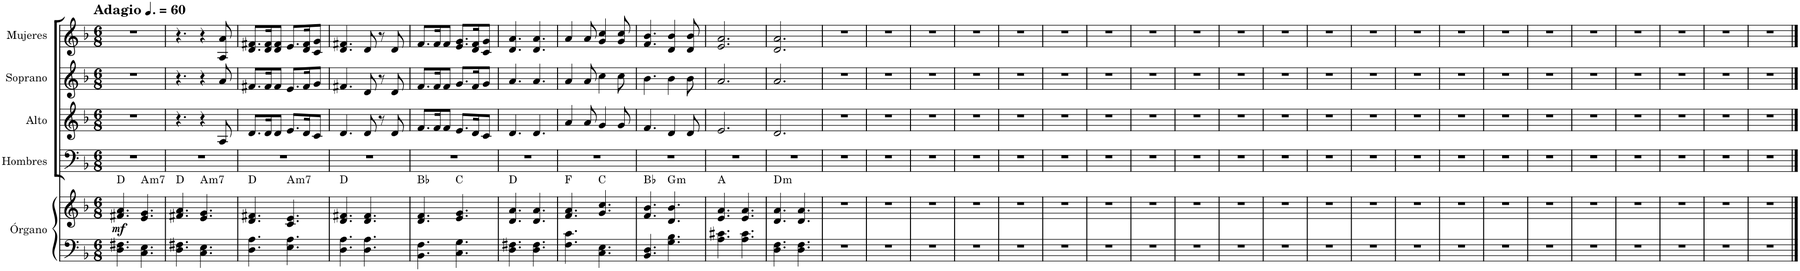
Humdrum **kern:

**kern	**kern	**dynam	**harte	**kern	**kern	**kern	**kern
*part5	*part5	*part5	*part5	*part4	*part3	*part2	*part1
*staff6	*staff5	*staff5/6	*	*staff4	*staff3	*staff2	*staff1
*I"Órgano	*	*	*	*I"Hombres	*I"Alto	*I"Soprano	*I"Mujeres
*	*	*	*	*I'H.	*I'A.	*I'S.	*
*clefF4	*clefG2	*	*	*clefF4	*clefG2	*clefG2	*clefG2
*k[b-]	*k[b-]	*	*	*k[b-]	*k[b-]	*k[b-]	*k[b-]
*M6/8	*M6/8	*	*	*M6/8	*M6/8	*M6/8	*M6/8
*MM90	*MM90	*	*	*MM90	*MM90	*MM90	*MM90
=1	=1	=1	=1	=1	=1	=1	=1
!	!	!	!	!	!	!	!LO:TX:a:B:t=Adagio
!	!	!LO:DY:b	!	!	!	!	!
4.D\ 4.F#X\	4.f#X/ 4.a/	mf	D:maj	2.r	2.r	2.r	2.r
!	!	!	!LO:H:kt=m7	!	!	!	!
4.C\ 4.E\	4.e/ 4.g/	.	A:min7	.	.	.	.
=2	=2	=2	=2	=2	=2	=2	=2
4.D\ 4.F#X\	4.f#X/ 4.a/	.	D:maj	2.r	4.r	4.r	4.r
!	!	!	!LO:H:kt=m7	!	!	!	!
4.C\ 4.E\	4.e/ 4.g/	.	A:min7	.	4r	4r	4r
.	.	.	.	.	8A/	8a/	8A/ 8a/
=3	=3	=3	=3	=3	=3	=3	=3
4.D\ 4.A\	4.d/ 4.f#X/	.	D:maj	2.r	8.d/L	8.f#X/L	8.d/ 8.f#X/L
.	.	.	.	.	16d/K	16f#/K	16d/ 16f#/K
.	.	.	.	.	8d/J	8f#/J	8d/ 8f#/J
!	!	!	!LO:H:kt=m7	!	!	!	!
4.E\ 4.A\	4.c/ 4.e/	.	A:min7	.	8.e/L	8.e/L	8.e/L
.	.	.	.	.	16d/K	16f#/K	16d/ 16f#/K
.	.	.	.	.	8c/J	8g/J	8c/ 8g/J
=4	=4	=4	=4	=4	=4	=4	=4
4.D\ 4.A\	4.d/ 4.f#X/	.	D:maj	2.r	4.d/	4.f#X/	4.d/ 4.f#X/
4.D\ 4.A\	4.d/ 4.f#/	.	.	.	8d/	8d/	8d/
.	.	.	.	.	8r	8r	8r
.	.	.	.	.	8d/	8d/	8d/
=5	=5	=5	=5	=5	=5	=5	=5
4.BB-\ 4.F\	4.d/ 4.f/	.	Bb:maj	2.r	8.f/L	8.f/L	8.f/L
.	.	.	.	.	16f/K	16f/K	16f/K
.	.	.	.	.	8f/J	8f/J	8f/J
4.C\ 4.G\	4.e/ 4.g/	.	C:maj	.	8.e/L	8.g/L	8.e/ 8.g/L
.	.	.	.	.	16d/K	16f/K	16d/ 16f/K
.	.	.	.	.	8c/J	8g/J	8c/ 8g/J
=6	=6	=6	=6	=6	=6	=6	=6
4.D\ 4.F#X\	4.d/ 4.a/	.	D:maj	2.r	4.d/	4.a/	4.d/ 4.a/
4.D\ 4.F#\	4.d/ 4.a/	.	.	.	4.d/	4.a/	4.d/ 4.a/
=7	=7	=7	=7	=7	=7	=7	=7
4.F\ 4.c\	4.f/ 4.a/	.	F:maj	2.r	4a/	4a/	4a/
.	.	.	.	.	8a/	8a/	8a/
4.C\ 4.E\	4.g/ 4.cc/	.	C:maj	.	4g/	4cc\	4g/ 4cc/
.	.	.	.	.	8g/	8cc\	8g/ 8cc/
=8	=8	=8	=8	=8	=8	=8	=8
4.BB-/ 4.D/	4.f/ 4.b-/	.	Bb:maj	2.r	4.f/	4.b-\	4.f/ 4.b-/
!	!	!	!LO:H:kt=m	!	!	!	!
4.G\ 4.B-\	4.d/ 4.b-/	.	G:min	.	4d/	4b-\	4d/ 4b-/
.	.	.	.	.	8d/	8b-\	8d/ 8b-/
=9	=9	=9	=9	=9	=9	=9	=9
4.A\ 4.c#X\	4.e/ 4.a/	.	A:maj	2.r	2.e/	2.a/	2.e/ 2.a/
4.A\ 4.c#\	4.e/ 4.a/	.	.	.	.	.	.
=10	=10	=10	=10	=10	=10	=10	=10
!	!	!	!LO:H:kt=m	!	!	!	!
4.D\ 4.F\	4.d/ 4.a/	.	D:min	2.r	2.d/	2.a/	2.d/ 2.a/
4.D\ 4.F\	4.d/ 4.a/	.	.	.	.	.	.
=11	=11	=11	=11	=11	=11	=11	=11
2.r	2.r	.	.	2.r	2.r	2.r	2.r
=12	=12	=12	=12	=12	=12	=12	=12
2.r	2.r	.	.	2.r	2.r	2.r	2.r
=13	=13	=13	=13	=13	=13	=13	=13
2.r	2.r	.	.	2.r	2.r	2.r	2.r
=14	=14	=14	=14	=14	=14	=14	=14
2.r	2.r	.	.	2.r	2.r	2.r	2.r
=15	=15	=15	=15	=15	=15	=15	=15
2.r	2.r	.	.	2.r	2.r	2.r	2.r
=16	=16	=16	=16	=16	=16	=16	=16
2.r	2.r	.	.	2.r	2.r	2.r	2.r
=17	=17	=17	=17	=17	=17	=17	=17
2.r	2.r	.	.	2.r	2.r	2.r	2.r
=18	=18	=18	=18	=18	=18	=18	=18
2.r	2.r	.	.	2.r	2.r	2.r	2.r
=19	=19	=19	=19	=19	=19	=19	=19
2.r	2.r	.	.	2.r	2.r	2.r	2.r
=20	=20	=20	=20	=20	=20	=20	=20
2.r	2.r	.	.	2.r	2.r	2.r	2.r
=21	=21	=21	=21	=21	=21	=21	=21
2.r	2.r	.	.	2.r	2.r	2.r	2.r
=22	=22	=22	=22	=22	=22	=22	=22
2.r	2.r	.	.	2.r	2.r	2.r	2.r
=23	=23	=23	=23	=23	=23	=23	=23
2.r	2.r	.	.	2.r	2.r	2.r	2.r
=24	=24	=24	=24	=24	=24	=24	=24
2.r	2.r	.	.	2.r	2.r	2.r	2.r
=25	=25	=25	=25	=25	=25	=25	=25
2.r	2.r	.	.	2.r	2.r	2.r	2.r
=26	=26	=26	=26	=26	=26	=26	=26
2.r	2.r	.	.	2.r	2.r	2.r	2.r
=27	=27	=27	=27	=27	=27	=27	=27
2.r	2.r	.	.	2.r	2.r	2.r	2.r
=28	=28	=28	=28	=28	=28	=28	=28
2.r	2.r	.	.	2.r	2.r	2.r	2.r
=29	=29	=29	=29	=29	=29	=29	=29
2.r	2.r	.	.	2.r	2.r	2.r	2.r
=30	=30	=30	=30	=30	=30	=30	=30
2.r	2.r	.	.	2.r	2.r	2.r	2.r
=31	=31	=31	=31	=31	=31	=31	=31
2.r	2.r	.	.	2.r	2.r	2.r	2.r
=32	=32	=32	=32	=32	=32	=32	=32
2.r	2.r	.	.	2.r	2.r	2.r	2.r
==	==	==	==	==	==	==	==
*-	*-	*-	*-	*-	*-	*-	*-
